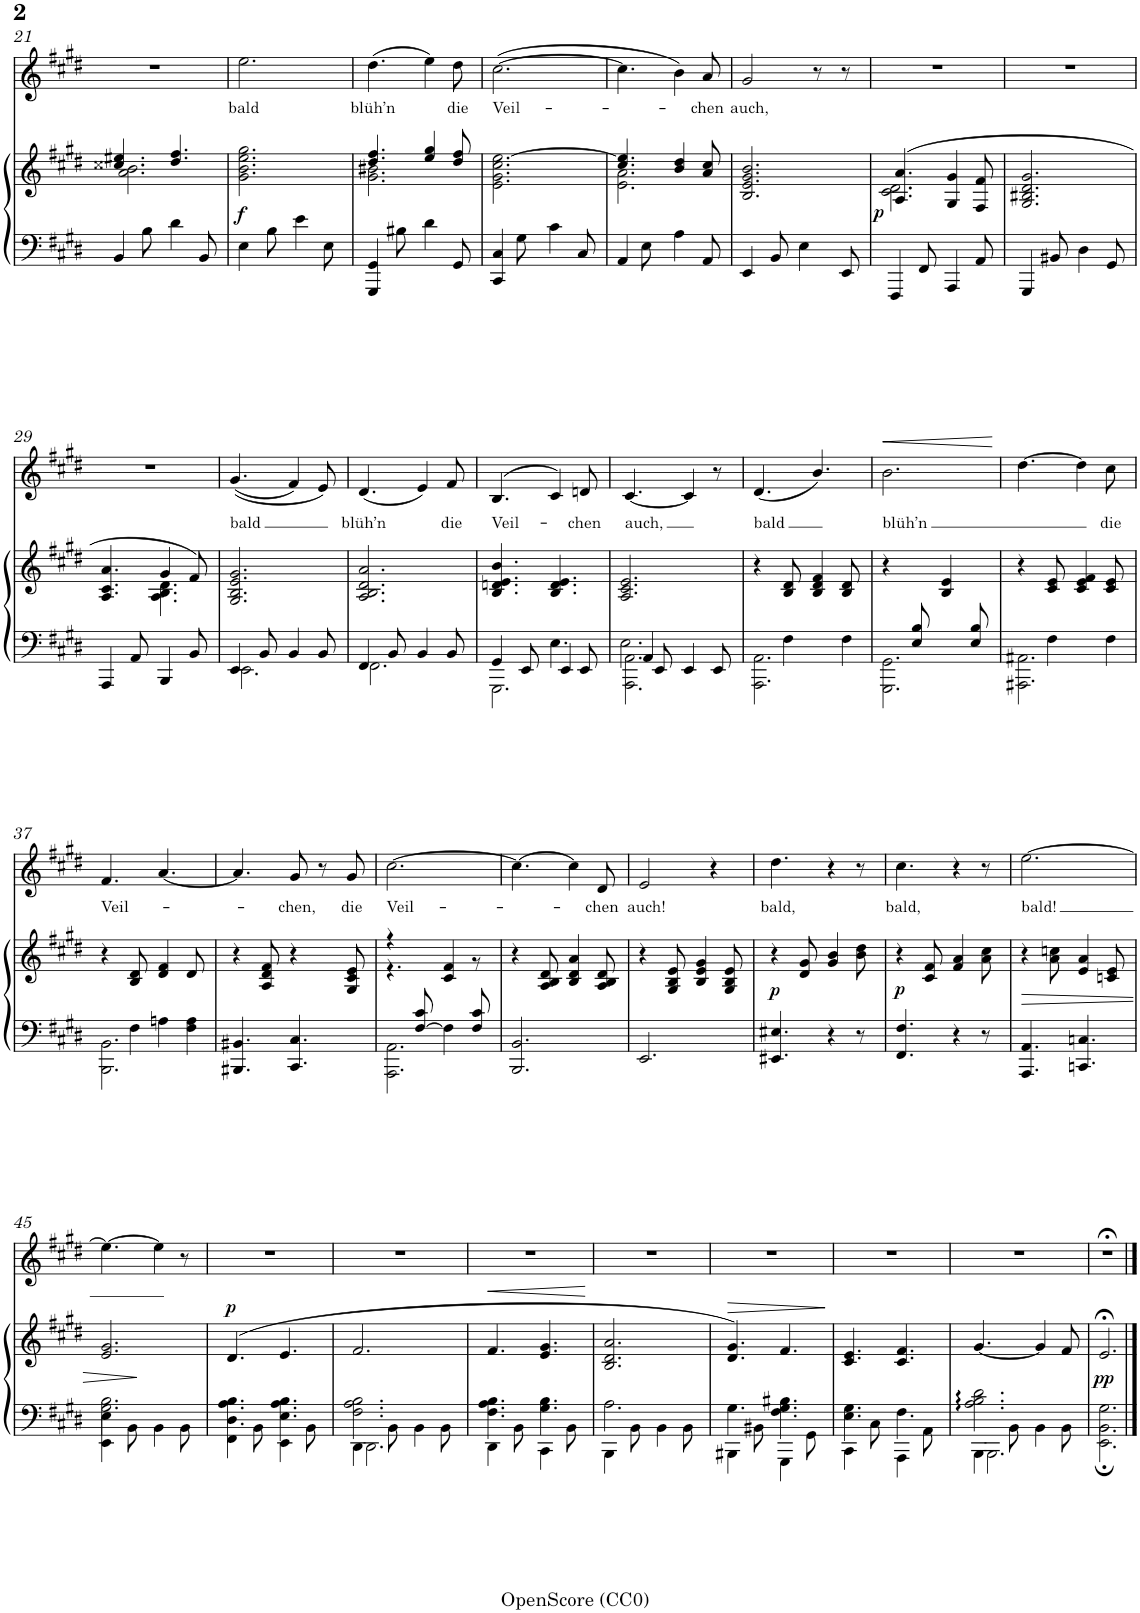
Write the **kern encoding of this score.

**kern	**kern	**dynam	**kern	**text	**dynam
*part2	*part2	*part2	*part1	*part1	*part1
*staff3	*staff2	*staff2/3	*staff1	*staff1	*staff1
*I"Pianoforte	*	*	*I"Singstimme Voice	*	*
*I'Pno	*	*	*	*	*
!!LO:PB:g=z
*clefF4	*clefG2	*	*clefG2	*	*
*k[f#c#g#d#]	*k[f#c#g#d#]	*	*k[f#c#g#d#]	*	*
*M6/8	*M6/8	*	*M6/8	*	*
=21	=21	=21	=21	=21	=21
*	*^	*	*	*	*
4BB/	4.cc##X/ 4.ee#X/	2.a\ 2.b\	.	2.r	.	.
8B\	.	.	.	.	.	.
4d#\	4.dd#/ 4.ff#/	.	.	.	.	.
8BB/	.	.	.	.	.	.
*	*v	*v	*	*	*	*
=22	=22	=22	=22	=22	=22
!	!	!LO:DY:b	!	!LO:LY:b	!
4E\	2.g#\ 2.b\ 2.ee\ 2.gg#\	f	2.ee\	bald	.
8B\	.	.	.	.	.
4e\	.	.	.	.	.
8E\	.	.	.	.	.
=23	=23	=23	=23	=23	=23
*	*^	*	*	*	*
!	!	!	!	!	!LO:LY:b	!
4GGG#/ 4GG#/	4.dd#/ 4.ff#/	2.g#\ 2.b#X\	.	(4.dd#\	blüh’n	.
8B#X\	.	.	.	.	.	.
4d#\	4ee/ 4gg#/	.	.	4ee\)	.	.
!	!	!	!	!	!LO:LY:b	!
8GG#/	8dd#/ 8ff#/	.	.	8dd#\	die	.
*	*v	*v	*	*	*	*
=24	=24	=24	=24	=24	=24
!	!	!	!	!LO:LY:b	!
4CC#/ 4C#/	2.e\ 2.g#\ 2.cc#\ [>2.ee\	.	([2.cc#\	Veil-	.
8G#\	.	.	.	.	.
4c#\	.	.	.	.	.
8C#/	.	.	.	.	.
=25	=25	=25	=25	=25	=25
*	*^	*	*	*	*
4AA/	4.cc#/ 4.ee/]	2.e\ 2.a\	.	4.cc#\]	.	.
8E\	.	.	.	.	.	.
4A\	4b/ 4dd#/	.	.	4b\)	.	.
!	!	!	!	!	!LO:LY:b	!
8AA/	8a/ 8cc#/	.	.	8a/	-chen	.
*	*v	*v	*	*	*	*
=26	=26	=26	=26	=26	=26
!	!	!	!	!LO:LY:b	!
4EE/	2.B/ 2.e/ 2.g#/ 2.b/	.	2g#/	auch,	.
8BB/	.	.	.	.	.
4E\	.	.	.	.	.
.	.	.	8r	.	.
8EE/	.	.	8r	.	.
=27	=27	=27	=27	=27	=27
*	*^	*	*	*	*
!	!	!	!LO:DY:b	!	!	!
4FFF#/	(4.A/ 4.a/	2.c#\ 2.d#\	p	2.r	.	.
8FF#/	.	.	.	.	.	.
4AAA/	4G#/ 4g#/	.	.	.	.	.
8AA/	8F#/ 8f#/	.	.	.	.	.
*	*v	*v	*	*	*	*
=28	=28	=28	=28	=28	=28
4GGG#/	2.G#/ 2.B#X/ 2.d#/ 2.g#/	.	2.r	.	.
8BB#X/	.	.	.	.	.
4D#\	.	.	.	.	.
8GG#/	.	.	.	.	.
!!LO:LB:g=z
=29	=29	=29	=29	=29	=29
*	*^	*	*	*	*
4AAA/	4.A/ 4.c#/ 4.a/	4.ryy	.	2.r	.	.
8AA/	.	.	.	.	.	.
4BBB/	4g#/	4.A\ 4.B\ 4.d#\	.	.	.	.
8BB/	8f#/)	.	.	.	.	.
*	*v	*v	*	*	*	*
=30	=30	=30	=30	=30	=30
*^	*	*	*	*	*
!	!	!	!	!	!LO:LY:b	!
4EE/	2.EE\	2.G#/ 2.B/ 2.e/ 2.g#/	.	((4.g#/	bald	.
8BB/	.	.	.	.	.	.
4BB/	.	.	.	4f#/)	.	.
8BB/	.	.	.	8e/)	.	.
=31	=31	=31	=31	=31	=31	=31
!	!	!	!	!	!LO:LY:b	!
4FF#/	2.FF#\	2.A/ 2.B/ 2.d#/ 2.a/	.	(4.d#/	blüh’n	.
8BB/	.	.	.	.	.	.
4BB/	.	.	.	4e/)	.	.
!	!	!	!	!	!LO:LY:b	!
8BB/	.	.	.	8f#/	die	.
=32	=32	=32	=32	=32	=32	=32
*	*^	*^	*	*	*	*
!	!	!	!	!	!	!	!LO:LY:b	!
4.ryy	4GG#/	2.GGG#\	4.B/ 4.dn/ 4.e/ 4.b/	4.ryy	.	(>4.B/	Veil-	.
.	8EE/	.	.	.	.	.	.	.
4.E\	4EE/	.	4.B/ 4.d/ 4.e/	4.ryy	.	4c#/)	.	.
!	!	!	!	!	!	!	!LO:LY:b	!
.	8EE/	.	.	.	.	8dn/	-chen	.
*	*	*	*v	*v	*	*	*	*
=33	=33	=33	=33	=33	=33	=33	=33
!	!	!	!	!	!	!LO:LY:b	!
2.E\	4AA/	2.AAA\ 2.AA\	2.A/ 2.c#/ 2.e/	.	[4.c#/	auch,	.
.	8EE/	.	.	.	.	.	.
.	4EE/	.	.	.	4c#/]	.	.
.	8EE/	.	.	.	8r	.	.
*	*v	*v	*	*	*	*	*
=34	=34	=34	=34	=34	=34	=34
*	*	*^	*	*	*	*
!	!	!	!	!	!	!LO:LY:b	!
4ryy	2.AAA\ 2.AA\	4r	4ryy	.	(4.d#/	bald	.
8F#\	.	8B/ 8d#/	8ryy	.	.	.	.
4ryy	.	4B/ 4d#/ 4f#/	4ryy	.	4.b/)	.	.
8F#\	.	8B/ 8d#/	8ryy	.	.	.	.
=35	=35	=35	=35	=35	=35	=35	=35
!	!	!	!	!	!	!LO:LY:b	!LO:HP:b
*	*	*v	*v	*	*	*	*
4ryy	2.GGG#\ 2.GG#\	4r	.	2.b\	blüh’n	<
8E/ 8B/	.	8ryy	.	.	.	.
4ryy	.	4B/ 4e/	.	.	.	.
8E/ 8B/	.	8ryy	.	.	.	.
*v	*v	*	*	*	*	*
.	.	.	.	.	[
=36	=36	=36	=36	=36	=36
*^	*^	*	*	*	*
4ryy	2.AAA#X\ 2.AA#X\	4r	4ryy	.	[4.dd#\	.	.
8F#\	.	8c#/ 8e/	8ryy	.	.	.	.
4ryy	.	4c#/ 4e/ 4f#/	4ryy	.	4dd#\]	.	.
!	!	!	!	!	!	!LO:LY:b	!
8F#\	.	8c#/ 8e/	8ryy	.	8cc#\	die	.
!!LO:LB:g=z
=37	=37	=37	=37	=37	=37	=37	=37
!	!	!	!	!	!	!LO:LY:b	!
4ryy	2.BBB\ 2.BB\	4r	4ryy	.	4.f#/	Veil-	.
8F#\	.	8B/ 8d#/	2ryy	.	.	.	.
4An\	.	4d#/ 4f#/	.	.	[4.a/	.	.
8F#\ 8A\	.	8d#/	.	.	.	.	.
*v	*v	*	*	*	*	*	*
*	*v	*v	*	*	*	*
=38	=38	=38	=38	=38	=38
4.BBB#X/ 4.BB#X/	4r	.	4.a/]	.	.
.	8A/ 8d#/ 8f#/	.	.	.	.
!	!	!	!	!LO:LY:b	!
4.CC#/ 4.C#/	4r	.	8g#/	-chen,	.
.	.	.	8r	.	.
!	!	!	!	!LO:LY:b	!
.	8G#/ 8c#/ 8e/	.	8g#/	die	.
=39	=39	=39	=39	=39	=39
*^	*^	*	*	*	*
*	*^	*	*	*	*	*	*
!	!	!	!	!	!	!	!LO:LY:b	!
4ryy	4.ryy	2.AAA\ 2.AA\	4r	4.r	.	[2.cc#\	Veil-	.
[8F#/ 8c#/	.	.	8ryy	.	.	.	.	.
4ryy	4F#\]	.	4c#/ 4f#/	4ryy	.	.	.	.
8F#/ 8c#/	8ryy	.	8ryy	8r	.	.	.	.
*v	*v	*v	*	*	*	*	*	*
*	*v	*v	*	*	*	*
=40	=40	=40	=40	=40	=40
2.BBB/ 2.BB/	4r	.	4.cc#\_	.	.
.	8A/ 8B/ 8d#/	.	.	.	.
.	4B/ 4d#/ 4a/	.	4cc#\]	.	.
!	!	!	!	!LO:LY:b	!
.	8A/ 8B/ 8d#/	.	8d#/	-chen	.
=41	=41	=41	=41	=41	=41
!	!	!	!	!LO:LY:b	!
2.EE/	4r	.	2e/	auch!	.
.	8G#/ 8B/ 8e/	.	.	.	.
.	4B/ 4e/ 4g#/	.	.	.	.
.	.	.	4r	.	.
.	8G#/ 8B/ 8e/	.	.	.	.
=42	=42	=42	=42	=42	=42
!	!	!LO:DY:b	!	!LO:LY:b	!
4.EE#X/ 4.E#X/	4r	p	4.dd#\	bald,	.
.	8d#/ 8g#/	.	.	.	.
4r	4g#/ 4b/	.	4r	.	.
8r	8b\ 8dd#\	.	8r	.	.
=43	=43	=43	=43	=43	=43
!	!	!LO:DY:b	!	!LO:LY:b	!
4.FF#/ 4.F#/	4r	p	4.cc#\	bald,	.
.	8c#/ 8f#/	.	.	.	.
4r	4f#/ 4a/	.	4r	.	.
8r	8a\ 8cc#\	.	8r	.	.
=44	=44	=44	=44	=44	=44
!	!	!LO:HP:b	!	!LO:LY:b	!
4.AAA/ 4.AA/	4r	>	[2.ee\	bald!	.
.	8a\ 8ccn\	.	.	.	.
4.CCn/ 4.Cn/	4e/ 4a/	.	.	.	.
.	8cn/ 8e/	.	.	.	.
!!LO:LB:g=z
=45	=45	=45	=45	=45	=45
*^	*	*	*	*	*
2.G#\ 2.B\	4EE\ 4E\	2.e/ 2.g#/	.	4.ee\_	.	.
.	8BB\	.	.	.	.	.
.	4BB\	.	.	4ee\]	.	.
.	8BB\	.	.	8r	.	.
*v	*v	*	*	*	*	*
.	.	]	.	.	.
=46	=46	=46	=46	=46	=46
*^	*	*	*	*	*
!	!	!	!LO:DY:a	!	!	!
4.D#\ 4.A\ 4.B\	4FF#\	(4.d#/	p	2.r	.	.
.	8BB\	.	.	.	.	.
4.E\ 4.A\ 4.B\	4EE\	4.e/	.	.	.	.
.	8BB\	.	.	.	.	.
=47	=47	=47	=47	=47	=47	=47
*	*^	*	*	*	*	*
2.F#\ 2.A\ 2.B\	4DD#\	2.DD#\	2.f#/	.	2.r	.	.
.	8BB\	.	.	.	.	.	.
.	4BB\	.	.	.	.	.	.
.	8BB\	.	.	.	.	.	.
*	*v	*v	*	*	*	*	*
=48	=48	=48	=48	=48	=48	=48
!	!	!	!LO:HP:b	!	!	!
4.F#\ 4.A\ 4.B\	4DD#\	4.f#/	<	2.r	.	.
.	8BB\	.	.	.	.	.
4.G#\ 4.B\	4CC#\	4.e/ 4.g#/	.	.	.	.
.	8BB\	.	.	.	.	.
*v	*v	*	*	*	*	*
.	.	[	.	.	.
=49	=49	=49	=49	=49	=49
*^	*	*	*	*	*
2.A\	4BBB\	2.B/ 2.d#/ 2.a/	.	2.r	.	.
.	8BB\	.	.	.	.	.
.	4BB\	.	.	.	.	.
.	8BB\	.	.	.	.	.
=50	=50	=50	=50	=50	=50	=50
!	!	!	!LO:HP:b	!	!	!
4.G#\	4BBB#X\	4.d#/ 4.g#/)	>	2.r	.	.
.	8BB#X\	.	.	.	.	.
4.F#\ 4.G#\ 4.B#X\	4GGG#\	4.f#/	.	.	.	.
.	8GG#\	.	.	.	.	.
*v	*v	*	*	*	*	*
.	.	]	.	.	.
=51	=51	=51	=51	=51	=51
*^	*	*	*	*	*
4.E\ 4.G#\	4CC#\	4.c#/ 4.e/	.	2.r	.	.
.	8C#\	.	.	.	.	.
4.F#\	4AAA\	4.c#/ 4.f#/	.	.	.	.
.	8AA\	.	.	.	.	.
=52	=52	=52	=52	=52	=52	=52
*	*^	*	*	*	*	*
2.A\: 2.B\: 2.d#\:	4BBB\	2.BBB\	[<4.g#/	.	2.r	.	.
.	8BB\	.	.	.	.	.	.
.	4BB\	.	4g#/]	.	.	.	.
.	8BB\	.	8f#/	.	.	.	.
*	*v	*v	*	*	*	*	*
=53	=53	=53	=53	=53	=53	=53
!	!	!	!LO:DY:b	!	!	!
2.G#\	2.EE\; 2.BB\;	2.e;</	pp	2.r;<	.	.
*v	*v	*	*	*	*	*
==	==	==	==	==	==
*-	*-	*-	*-	*-	*-
